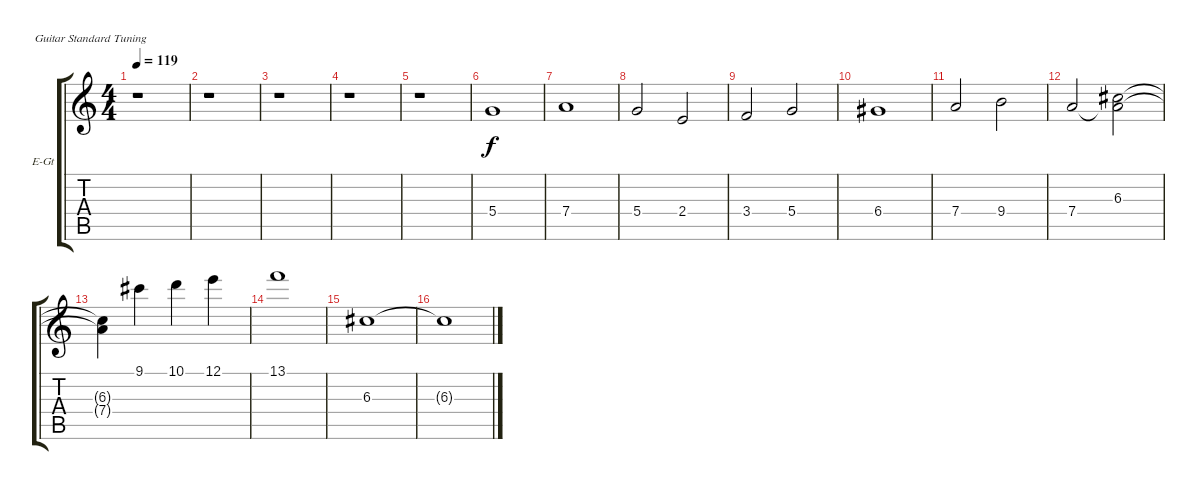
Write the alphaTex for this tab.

\defaultSystemsLayout 4
\bracketExtendMode groupsimilarinstruments
\firstSystemTrackNameOrientation horizontal
\otherSystemsTrackNameOrientation horizontal
\track ("Electric Guitar" "E-Gt") {instrument electricguitarclean}
\staff {score tabs}
\tuning (E4 B3 G3 D3 A2 E2)
\ts (4 4)
\tempo 119
\clef g2
\ks c
r.1{dy f} |
r.1 |
r.1 |
r.1 |
r.1 |
5.4.1 |
7.4.1 |
5.4.2 2.4.2 |
3.4.2 5.4.2 |
6.4.1 |
7.4.2 9.4.2 |
7.4.2 (6.3 7.4{t}).2 |
(6.3{t} 7.4{t}).4 9.1.4 10.1.4 12.1.4 |
13.1.1 |
6.3.1 |
6.3{t}.1
